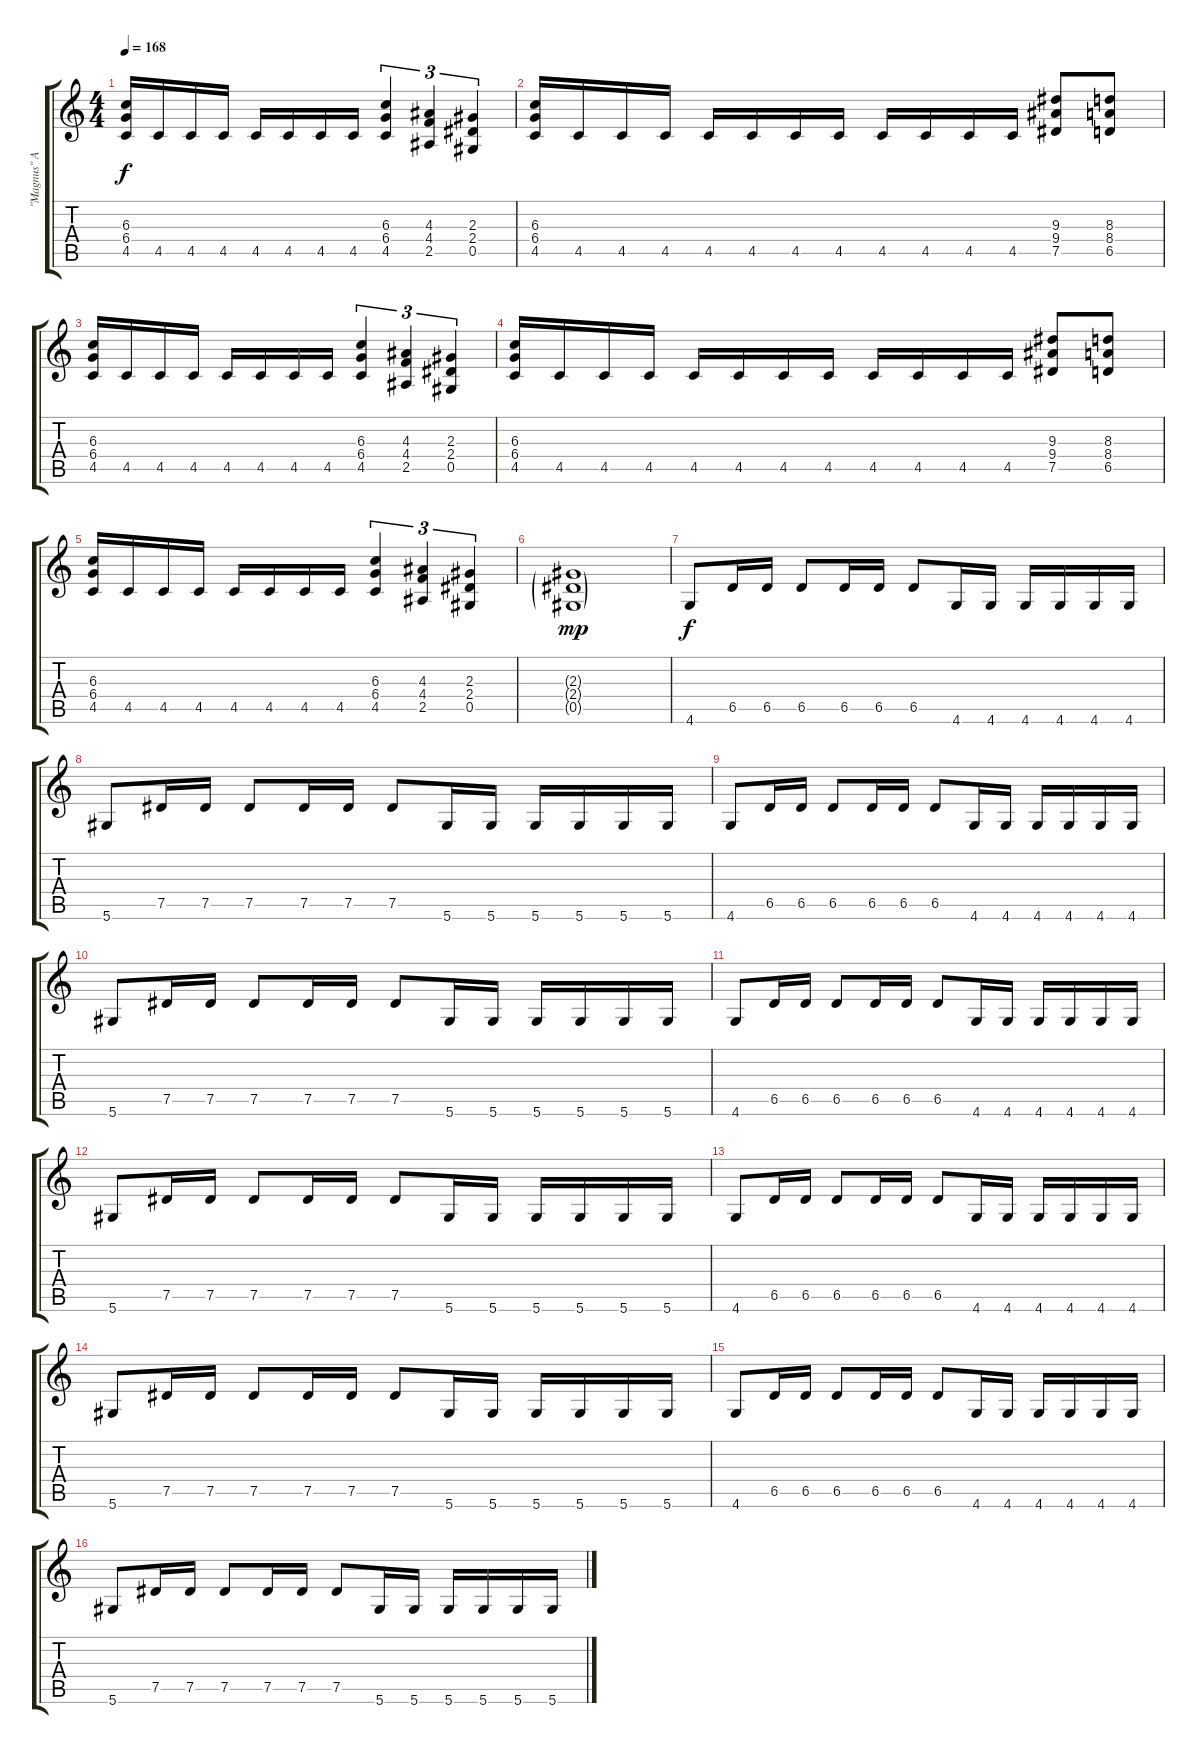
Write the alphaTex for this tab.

\track ("\"Magnus\" Armin Siepen" "\"Magnus\" A") {instrument distortionguitar}
\staff {score tabs}
\tuning (Eb4 Bb3 Gb3 Db3 Ab2 Eb2) {hide}
\ts (4 4)
\tempo 168
\clef g2
\ks c
(6.3 6.4 4.5).16{dy f} 4.5.16 4.5.16 4.5.16 4.5.16 4.5.16 4.5.16 4.5.16 (6.3 6.4 4.5).4{tu (3 2)} (4.3 4.4 2.5).4{tu (3 2)} (2.3 2.4 0.5).4{tu (3 2)} |
(6.3 6.4 4.5).16 4.5.16 4.5.16 4.5.16 4.5.16 4.5.16 4.5.16 4.5.16 4.5.16 4.5.16 4.5.16 4.5.16 (9.3 9.4 7.5).8 (8.3 8.4 6.5).8 |
(6.3 6.4 4.5).16 4.5.16 4.5.16 4.5.16 4.5.16 4.5.16 4.5.16 4.5.16 (6.3 6.4 4.5).4{tu (3 2)} (4.3 4.4 2.5).4{tu (3 2)} (2.3 2.4 0.5).4{tu (3 2)} |
(6.3 6.4 4.5).16 4.5.16 4.5.16 4.5.16 4.5.16 4.5.16 4.5.16 4.5.16 4.5.16 4.5.16 4.5.16 4.5.16 (9.3 9.4 7.5).8 (8.3 8.4 6.5).8 |
(6.3 6.4 4.5).16 4.5.16 4.5.16 4.5.16 4.5.16 4.5.16 4.5.16 4.5.16 (6.3 6.4 4.5).4{tu (3 2)} (4.3 4.4 2.5).4{tu (3 2)} (2.3 2.4 0.5).4{tu (3 2)} |
(2.3{g} 2.4{g} 0.5{g}).1{dy mp} |
4.6.8{dy f} 6.5.16 6.5.16 6.5.8 6.5.16 6.5.16 6.5.8 4.6.16 4.6.16 4.6.16 4.6.16 4.6.16 4.6.16 |
5.6.8 7.5.16 7.5.16 7.5.8 7.5.16 7.5.16 7.5.8 5.6.16 5.6.16 5.6.16 5.6.16 5.6.16 5.6.16 |
4.6.8 6.5.16 6.5.16 6.5.8 6.5.16 6.5.16 6.5.8 4.6.16 4.6.16 4.6.16 4.6.16 4.6.16 4.6.16 |
5.6.8 7.5.16 7.5.16 7.5.8 7.5.16 7.5.16 7.5.8 5.6.16 5.6.16 5.6.16 5.6.16 5.6.16 5.6.16 |
4.6.8 6.5.16 6.5.16 6.5.8 6.5.16 6.5.16 6.5.8 4.6.16 4.6.16 4.6.16 4.6.16 4.6.16 4.6.16 |
5.6.8 7.5.16 7.5.16 7.5.8 7.5.16 7.5.16 7.5.8 5.6.16 5.6.16 5.6.16 5.6.16 5.6.16 5.6.16 |
4.6.8 6.5.16 6.5.16 6.5.8 6.5.16 6.5.16 6.5.8 4.6.16 4.6.16 4.6.16 4.6.16 4.6.16 4.6.16 |
5.6.8 7.5.16 7.5.16 7.5.8 7.5.16 7.5.16 7.5.8 5.6.16 5.6.16 5.6.16 5.6.16 5.6.16 5.6.16 |
4.6.8 6.5.16 6.5.16 6.5.8 6.5.16 6.5.16 6.5.8 4.6.16 4.6.16 4.6.16 4.6.16 4.6.16 4.6.16 |
5.6.8 7.5.16 7.5.16 7.5.8 7.5.16 7.5.16 7.5.8 5.6.16 5.6.16 5.6.16 5.6.16 5.6.16 5.6.16
